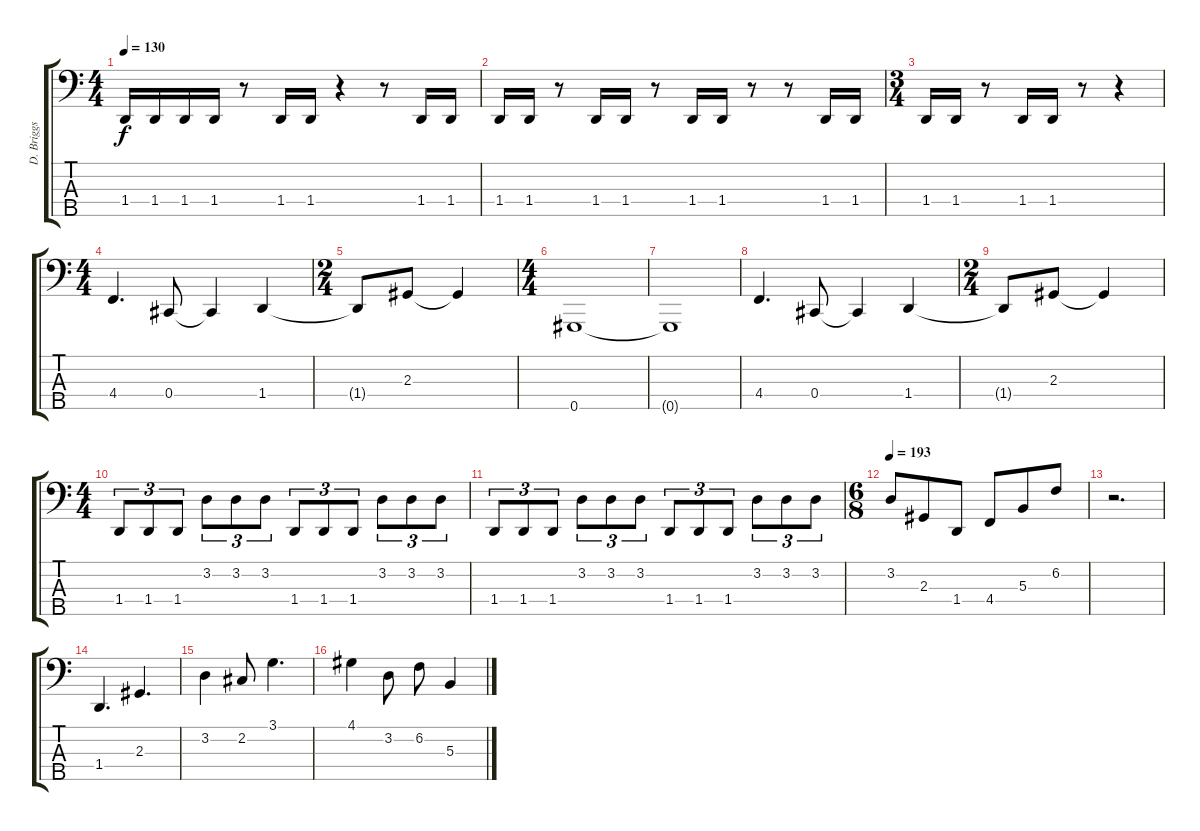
\track ("D. Briggs Bass" "D. Briggs ") {instrument electricbassfinger}
\staff {score tabs}
\tuning (E2 B1 Gb1 Db1 Ab0) {hide}
\ts (4 4)
\tempo 130
\clef f4
\ks c
1.4.16{dy f} 1.4.16 1.4.16 1.4.16 r.8 1.4.16 1.4.16 r.4 r.8 1.4.16 1.4.16 |
1.4.16 1.4.16 r.8 1.4.16 1.4.16 r.8 1.4.16 1.4.16 r.8 r.8 1.4.16 1.4.16 |
\ts (3 4)
1.4.16 1.4.16 r.8 1.4.16 1.4.16 r.8 r.4 |
\ts (4 4)
4.4.4{d} 0.4.8 0.4{t}.4 1.4.4 |
\ts (2 4)
1.4{t}.8 2.3.8 2.3{t}.4 |
\ts (4 4)
0.5.1 |
0.5{t}.1 |
4.4.4{d} 0.4.8 0.4{t}.4 1.4.4 |
\ts (2 4)
1.4{t}.8 2.3.8 2.3{t}.4 |
\ts (4 4)
1.4.8{tu (3 2)} 1.4.8{tu (3 2)} 1.4.8{tu (3 2)} 3.2.8{tu (3 2)} 3.2.8{tu (3 2)} 3.2.8{tu (3 2)} 1.4.8{tu (3 2)} 1.4.8{tu (3 2)} 1.4.8{tu (3 2)} 3.2.8{tu (3 2)} 3.2.8{tu (3 2)} 3.2.8{tu (3 2)} |
1.4.8{tu (3 2)} 1.4.8{tu (3 2)} 1.4.8{tu (3 2)} 3.2.8{tu (3 2)} 3.2.8{tu (3 2)} 3.2.8{tu (3 2)} 1.4.8{tu (3 2)} 1.4.8{tu (3 2)} 1.4.8{tu (3 2)} 3.2.8{tu (3 2)} 3.2.8{tu (3 2)} 3.2.8{tu (3 2)} |
\ts (6 8)
\tempo 193
3.2.8 2.3.8 1.4.8 4.4.8 5.3.8 6.2.8 |
r.2{d} |
1.4.4{d} 2.3.4{d} |
3.2.4 2.2.8 3.1.4{d} |
4.1.4 3.2.8 6.2.8 5.3.4
